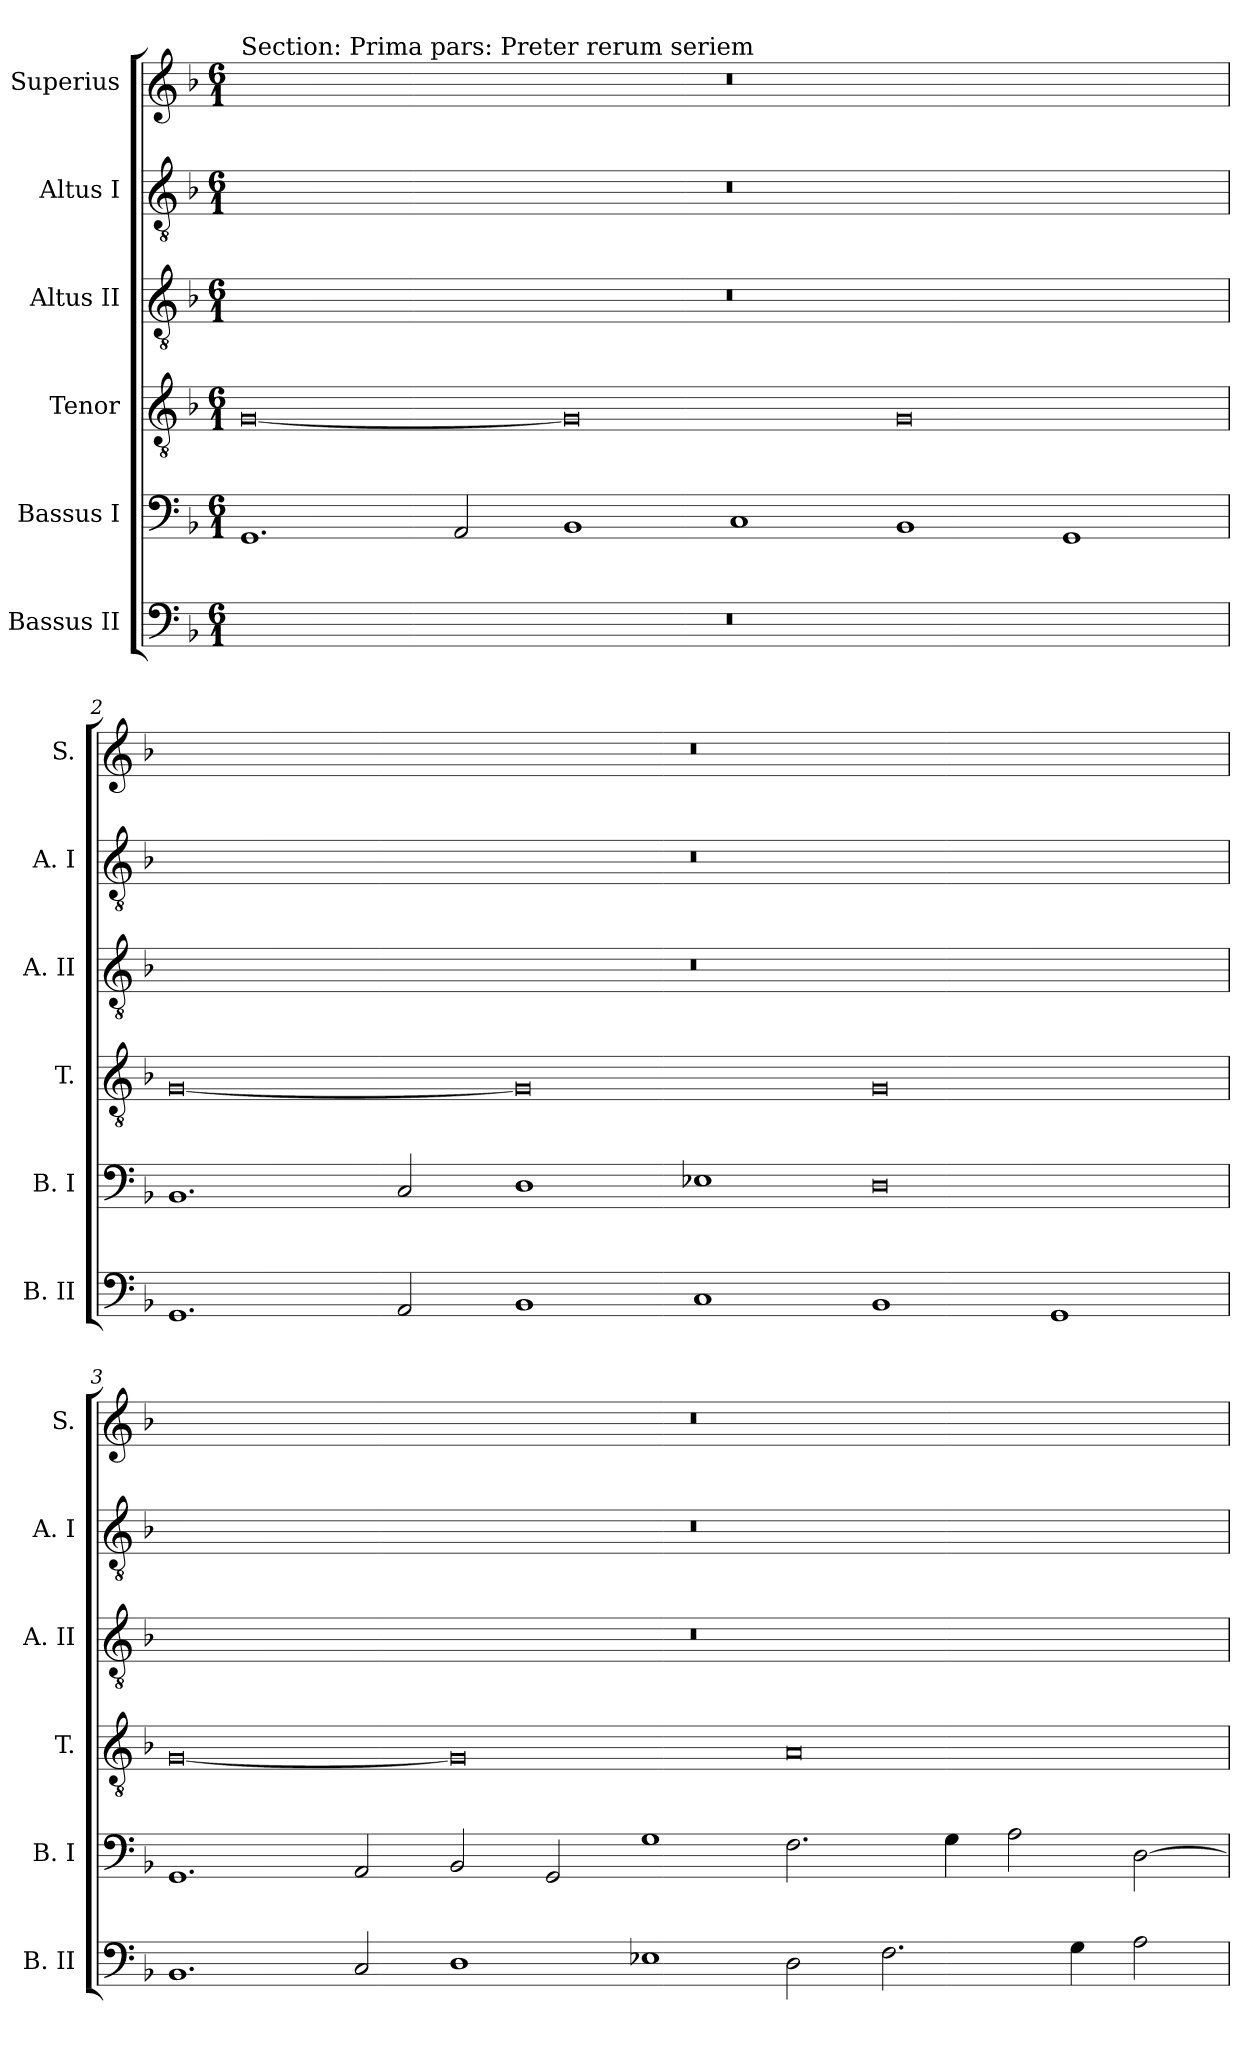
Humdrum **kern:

**kern	**kern	**kern	**kern	**kern	**kern
*part6	*part5	*part4	*part3	*part2	*part1
*staff6	*staff5	*staff4	*staff3	*staff2	*staff1
*I"Bassus II	*I"Bassus I	*I"Tenor	*I"Altus II	*I"Altus I	*I"Superius
*I'B. II	*I'B.  I	*I'T.	*I'A. II	*I'A. I	*I'S.
*clefF4	*clefF4	*clefGv2	*clefGv2	*clefGv2	*clefG2
*k[b-]	*k[b-]	*k[b-]	*k[b-]	*k[b-]	*k[b-]
*F:	*F:	*F:	*F:	*F:	*F:
*M6/1	*M6/1	*M6/1	*M6/1	*M6/1	*M6/1
=1	=1	=1	=1	=1	=1
!	!	!	!	!	!LO:TX:a:t=Section&colon; Prima pars&colon; Preter rerum seriem
00.r	1.GG	[0G	00.r	00.r	00.r
.	2AA/	.	.	.	.
.	1BB-	0G]	.	.	.
.	1C	.	.	.	.
.	1BB-	0G	.	.	.
.	1GG	.	.	.	.
=2	=2	=2	=2	=2	=2
1.GG	1.BB-	[0G	00.r	00.r	00.r
2AA/	2C/	.	.	.	.
1BB-	1D	0G]	.	.	.
1C	1E-i	.	.	.	.
1BB-	0D	0G	.	.	.
1GG	.	.	.	.	.
=3	=3	=3	=3	=3	=3
1.BB-	1.GG	[0G	00.r	00.r	00.r
2C/	2AA/	.	.	.	.
1D	2BB-/	0G]	.	.	.
.	2GG/	.	.	.	.
1E-i	1G	.	.	.	.
2D\	2.F\	0A	.	.	.
2.F\	.	.	.	.	.
.	4G\	.	.	.	.
.	2A\	.	.	.	.
4G\	.	.	.	.	.
2A\	[2D\	.	.	.	.
=	=	=	=	=	=
*-	*-	*-	*-	*-	*-
